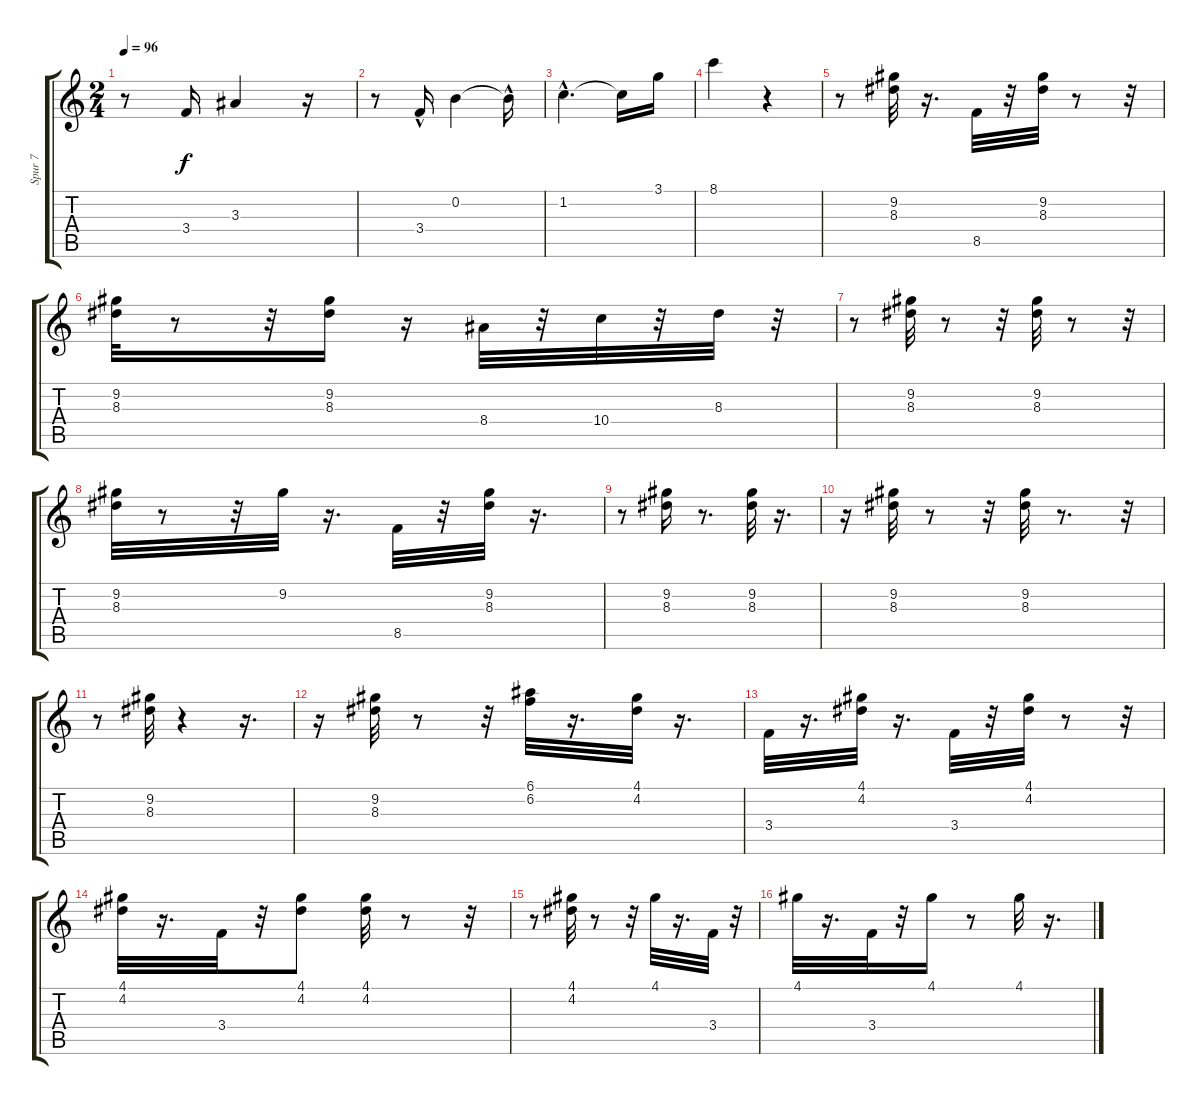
\track ("Spur 7" "Spur 7") {instrument electricguitarmuted}
\staff {score tabs}
\tuning (E4 B3 G3 D3 A2 E2) {hide}
\ts (2 4)
\tempo 96
\clef g2
\ks c
r.8{dy f} 3.4.16 3.3.4 r.16 |
r.8 3.4{hac}.16 0.2.4 0.2{hac t}.16 |
1.2{hac}.4{d} 1.2{t}.16 3.1.16 |
8.1.4 r.4 |
r.8 (9.2 8.3).32 r.16{d} 8.5.32 r.32 (9.2 8.3).32 r.8 r.32 |
(9.2 8.3).32 r.8 r.32 (9.2 8.3).16 r.16 8.4.32 r.32 10.4.32 r.32 8.3.32 r.32 |
r.8 (9.2 8.3).32 r.8 r.32 (9.2 8.3).32 r.8 r.32 |
(9.2 8.3).32 r.8 r.32 9.2.32 r.16{d} 8.5.32 r.32 (9.2 8.3).32 r.16{d} |
r.8 (9.2 8.3).16 r.8{d} (9.2 8.3).32 r.16{d} |
r.16 (9.2 8.3).32 r.8 r.32 (9.2 8.3).32 r.8{d} r.32 |
r.8 (9.2 8.3).32 r.4 r.16{d} |
r.16 (9.2 8.3).32 r.8 r.32 (6.1 6.2).32 r.16{d} (4.1 4.2).32 r.16{d} |
3.4.32 r.16{d} (4.1 4.2).32 r.16{d} 3.4.32 r.32 (4.1 4.2).32 r.8 r.32 |
(4.1 4.2).32 r.16{d} 3.4.32 r.32 (4.1 4.2).8 (4.1 4.2).32 r.8 r.32 |
r.8 (4.1 4.2).32 r.8 r.32 4.1.32 r.16{d} 3.4.32 r.32 |
4.1.32 r.16{d} 3.4.32 r.32 4.1.16 r.8 4.1.32 r.16{d}
